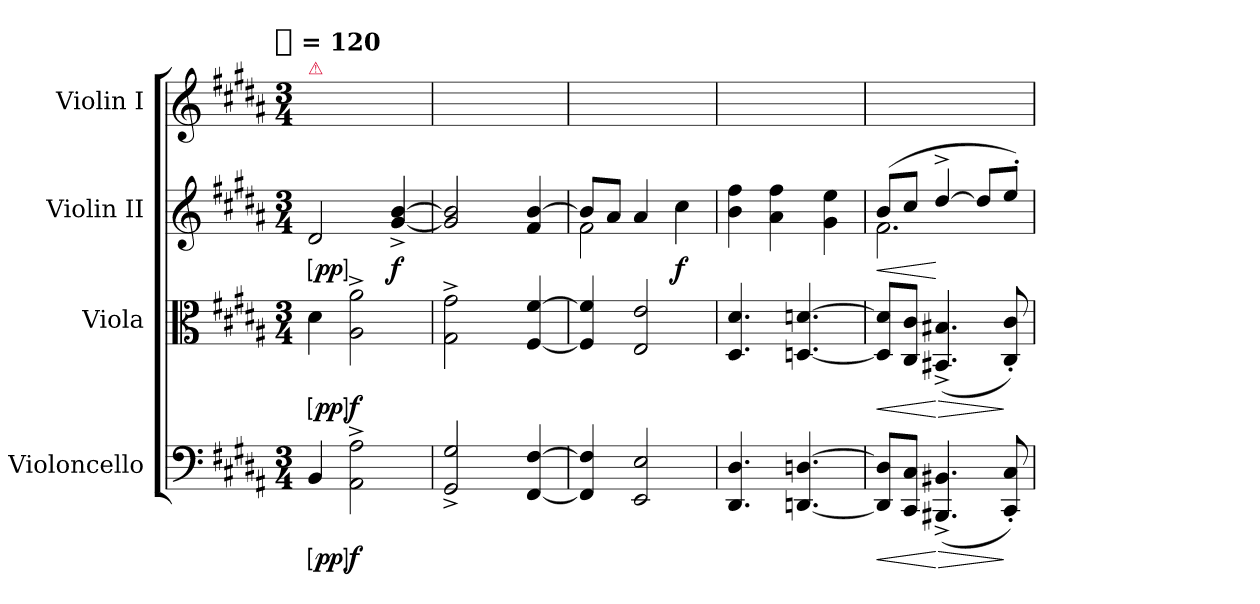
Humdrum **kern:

**kern	**dynam	**kern	**dynam	**kern	**dynam	**kern
*part4	*part4	*part3	*part3	*part2	*part2	*part1
*staff4	*staff4	*staff3	*staff3	*staff2	*staff2	*staff1
*I"Violoncello	*	*I"Viola	*	*I"Violin II	*	*I"Violin I
*I'Vc.	*	*I'Vla.	*	*I'Vln. II	*	*I'Vln. I
*clefF4	*	*clefC3	*	*clefG2	*	*clefG2
*k[f#c#g#d#a#]	*	*k[f#c#g#d#a#]	*	*k[f#c#g#d#a#]	*	*k[f#c#g#d#a#]
*B:	*	*B:	*	*B:	*	*B:
!!LO:TX:omd:t=[quarter] = 120
*M3/4	*	*M3/4	*	*M3/4	*	*M3/4
*MM120	*	*MM120	*	*MM120	*	*MM120
=1	=1	=1	=1	=1	=1	=1
!	!	!	!	!	!	!LO:TX:a:color=crimson:t=⚠
!	!LO:DY:ed=brack	!	!LO:DY:ed=brack	!	!LO:DY:ed=brack	!
4BB	pp	4d#	pp	2d#	pp	2ryy
2AA#^ 2A#^	f	2A#^ 2a#^	f	.	.	.
.	.	.	.	[4g#^ [4b^	f	4ryy
=2	=2	=2	=2	=2	=2	=2
2GG#^ 2G#^	.	2G#^ 2g#^	.	2g#] 2b]	.	4ryy
.	.	.	.	.	.	4ryy
[4FF# [4F#	.	[4F# [4f#	.	4f# [4b	.	4ryy
=3	=3	=3	=3	=3	=3	=3
*	*	*	*	*^	*	*
4FF#] 4F#]	.	4F#] 4f#]	.	8bL]	2f#	.	2ryy
.	.	.	.	8a#J	.	.	.
2EE 2E	.	2E 2e	.	4a#	.	.	.
.	.	.	.	4cc#	4ryy	f	4ryy
*	*	*	*	*v	*v	*	*
=4	=4	=4	=4	=4	=4	=4
4.DD# 4.D#	.	4.D# 4.d#	.	4b 4ff#	.	4ryy
.	.	.	.	4a# 4ff#	.	4ryy
[4.DDn [4.Dn	.	[4.Dn [4.dn	.	.	.	.
.	.	.	.	4g# 4ee	.	4ryy
=5	=5	=5	=5	=5	=5	=5
!	!LO:HP:b	!	!LO:HP:b	!	!LO:HP:b	!
*	*	*	*	*^	*	*
8DD] 8D]L	<	8D] 8d]L	<	(8bL	2.f#	<	2.ryy
8CC# 8C#J	.	8C# 8c#J	.	8cc#J	.	.	.
!	!LO:HP:n=1:b	!	!LO:HP:n=1:b	!	!	!	!
(4.BBB#X^ 4.BB#X^	[ >	(4.BB#X^ 4.B#X^	[ >	[4dd#^	.	[	.
.	.	.	.	8dd#L]	.	.	.
8CC#' 8C#')	]	8C#' 8c#')	]	8ee'J)	.	.	.
*	*	*	*	*v	*v	*	*
=	=	=	=	=	=	=
*-	*-	*-	*-	*-	*-	*-
